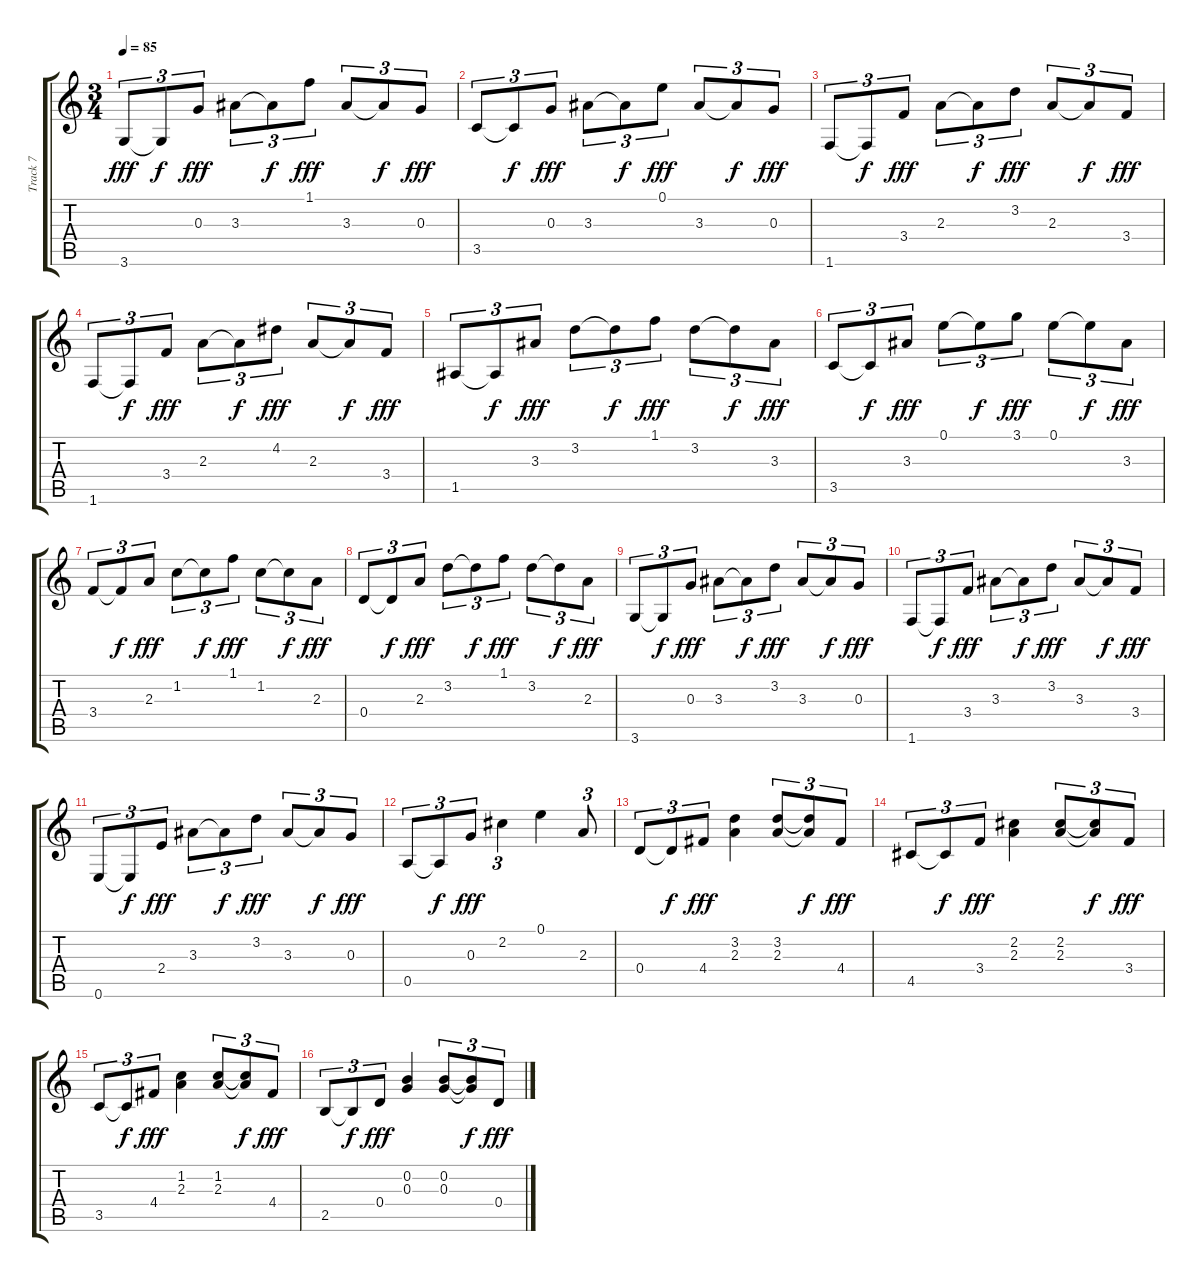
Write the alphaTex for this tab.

\track ("Track 7" "Track 7") {instrument electricguitarclean}
\staff {score tabs}
\tuning (E4 B3 G3 D3 A2 E2) {hide}
\ts (3 4)
\tempo 85
\clef g2
\ks c
3.6.8{tu (3 2) dy fff} 3.6{t}.8{tu (3 2) dy f} 0.3.8{tu (3 2) dy fff} 3.3.8{tu (3 2)} 3.3{t}.8{tu (3 2) dy f} 1.1.8{tu (3 2) dy fff} 3.3.8{tu (3 2)} 3.3{t}.8{tu (3 2) dy f} 0.3.8{tu (3 2) dy fff} |
3.5.8{tu (3 2)} 3.5{t}.8{tu (3 2) dy f} 0.3.8{tu (3 2) dy fff} 3.3.8{tu (3 2)} 3.3{t}.8{tu (3 2) dy f} 0.1.8{tu (3 2) dy fff} 3.3.8{tu (3 2)} 3.3{t}.8{tu (3 2) dy f} 0.3.8{tu (3 2) dy fff} |
1.6.8{tu (3 2)} 1.6{t}.8{tu (3 2) dy f} 3.4.8{tu (3 2) dy fff} 2.3.8{tu (3 2)} 2.3{t}.8{tu (3 2) dy f} 3.2.8{tu (3 2) dy fff} 2.3.8{tu (3 2)} 2.3{t}.8{tu (3 2) dy f} 3.4.8{tu (3 2) dy fff} |
1.6.8{tu (3 2)} 1.6{t}.8{tu (3 2) dy f} 3.4.8{tu (3 2) dy fff} 2.3.8{tu (3 2)} 2.3{t}.8{tu (3 2) dy f} 4.2.8{tu (3 2) dy fff} 2.3.8{tu (3 2)} 2.3{t}.8{tu (3 2) dy f} 3.4.8{tu (3 2) dy fff} |
1.5.8{tu (3 2)} 1.5{t}.8{tu (3 2) dy f} 3.3.8{tu (3 2) dy fff} 3.2.8{tu (3 2)} 3.2{t}.8{tu (3 2) dy f} 1.1.8{tu (3 2) dy fff} 3.2.8{tu (3 2)} 3.2{t}.8{tu (3 2) dy f} 3.3.8{tu (3 2) dy fff} |
3.5.8{tu (3 2)} 3.5{t}.8{tu (3 2) dy f} 3.3.8{tu (3 2) dy fff} 0.1.8{tu (3 2)} 0.1{t}.8{tu (3 2) dy f} 3.1.8{tu (3 2) dy fff} 0.1.8{tu (3 2)} 0.1{t}.8{tu (3 2) dy f} 3.3.8{tu (3 2) dy fff} |
3.4.8{tu (3 2)} 3.4{t}.8{tu (3 2) dy f} 2.3.8{tu (3 2) dy fff} 1.2.8{tu (3 2)} 1.2{t}.8{tu (3 2) dy f} 1.1.8{tu (3 2) dy fff} 1.2.8{tu (3 2)} 1.2{t}.8{tu (3 2) dy f} 2.3.8{tu (3 2) dy fff} |
0.4.8{tu (3 2)} 0.4{t}.8{tu (3 2) dy f} 2.3.8{tu (3 2) dy fff} 3.2.8{tu (3 2)} 3.2{t}.8{tu (3 2) dy f} 1.1.8{tu (3 2) dy fff} 3.2.8{tu (3 2)} 3.2{t}.8{tu (3 2) dy f} 2.3.8{tu (3 2) dy fff} |
3.6.8{tu (3 2)} 3.6{t}.8{tu (3 2) dy f} 0.3.8{tu (3 2) dy fff} 3.3.8{tu (3 2)} 3.3{t}.8{tu (3 2) dy f} 3.2.8{tu (3 2) dy fff} 3.3.8{tu (3 2)} 3.3{t}.8{tu (3 2) dy f} 0.3.8{tu (3 2) dy fff} |
1.6.8{tu (3 2)} 1.6{t}.8{tu (3 2) dy f} 3.4.8{tu (3 2) dy fff} 3.3.8{tu (3 2)} 3.3{t}.8{tu (3 2) dy f} 3.2.8{tu (3 2) dy fff} 3.3.8{tu (3 2)} 3.3{t}.8{tu (3 2) dy f} 3.4.8{tu (3 2) dy fff} |
0.6.8{tu (3 2)} 0.6{t}.8{tu (3 2) dy f} 2.4.8{tu (3 2) dy fff} 3.3.8{tu (3 2)} 3.3{t}.8{tu (3 2) dy f} 3.2.8{tu (3 2) dy fff} 3.3.8{tu (3 2)} 3.3{t}.8{tu (3 2) dy f} 0.3.8{tu (3 2) dy fff} |
0.5.8{tu (3 2)} 0.5{t}.8{tu (3 2) dy f} 0.3.8{tu (3 2) dy fff} 2.2.4{tu (3 2)} 0.1.4 2.3.8{tu (3 2)} |
0.4.8{tu (3 2)} 0.4{t}.8{tu (3 2) dy f} 4.4.8{tu (3 2) dy fff} (3.2 2.3).4 (3.2 2.3).8{tu (3 2)} (3.2{t} 2.3{t}).8{tu (3 2) dy f} 4.4.8{tu (3 2) dy fff} |
4.5.8{tu (3 2)} 4.5{t}.8{tu (3 2) dy f} 3.4.8{tu (3 2) dy fff} (2.2 2.3).4 (2.2 2.3).8{tu (3 2)} (2.2{t} 2.3{t}).8{tu (3 2) dy f} 3.4.8{tu (3 2) dy fff} |
3.5.8{tu (3 2)} 3.5{t}.8{tu (3 2) dy f} 4.4.8{tu (3 2) dy fff} (1.2 2.3).4 (1.2 2.3).8{tu (3 2)} (1.2{t} 2.3{t}).8{tu (3 2) dy f} 4.4.8{tu (3 2) dy fff} |
2.5.8{tu (3 2)} 2.5{t}.8{tu (3 2) dy f} 0.4.8{tu (3 2) dy fff} (0.2 0.3).4 (0.2 0.3).8{tu (3 2)} (0.2{t} 0.3{t}).8{tu (3 2) dy f} 0.4.8{tu (3 2) dy fff}
